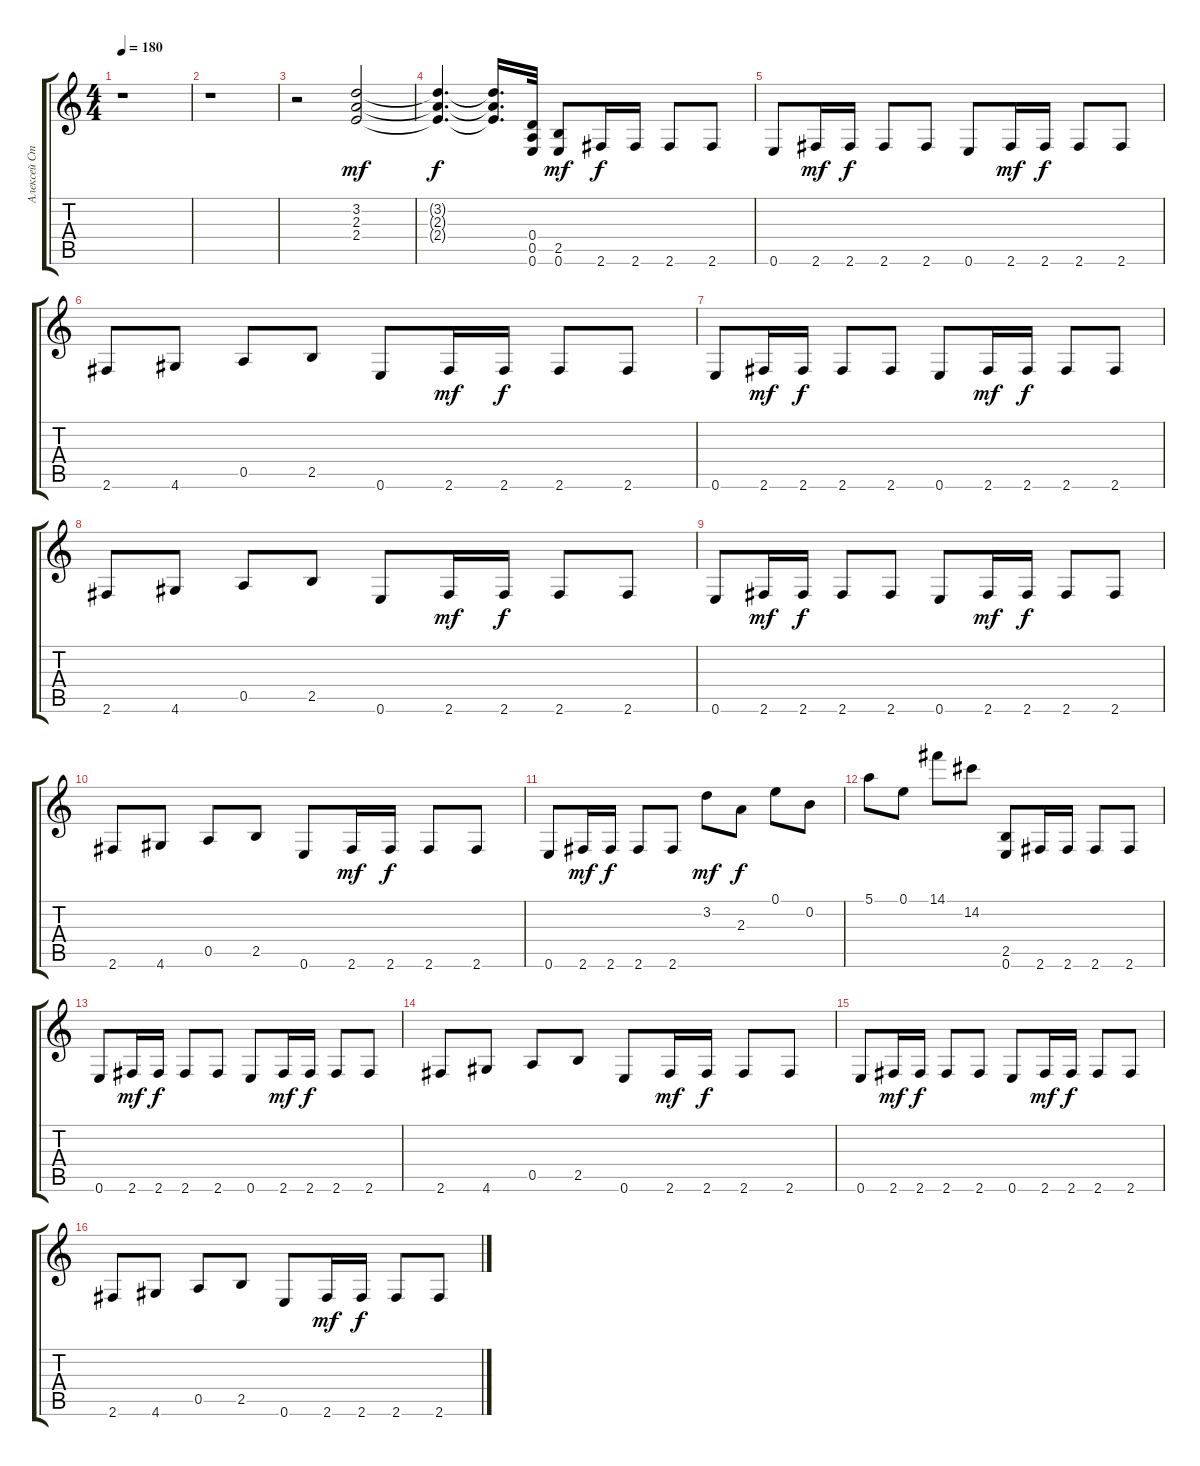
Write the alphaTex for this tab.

\track ("Алексей Страйк" "Алексей Ст") {instrument distortionguitar}
\staff {score tabs}
\tuning (E4 B3 G3 D3 A2 E2) {hide}
\ts (4 4)
\tempo 180
\clef g2
\ks c
r.1{dy f} |
r.1 |
r.2 (3.2 2.3 2.4).2{dy mf} |
(3.2{t} 2.3{t} 2.4{t}).4{d dy f} (3.2{t} 2.3{t} 2.4{t}).16{d} (0.4 0.5 0.6).32 (2.5 0.6).8{dy mf} 2.6.16{dy f} 2.6.16 2.6.8 2.6.8 |
0.6.8 2.6.16{dy mf} 2.6.16{dy f} 2.6.8 2.6.8 0.6.8 2.6.16{dy mf} 2.6.16{dy f} 2.6.8 2.6.8 |
2.6.8 4.6.8 0.5.8 2.5.8 0.6.8 2.6.16{dy mf} 2.6.16{dy f} 2.6.8 2.6.8 |
0.6.8 2.6.16{dy mf} 2.6.16{dy f} 2.6.8 2.6.8 0.6.8 2.6.16{dy mf} 2.6.16{dy f} 2.6.8 2.6.8 |
2.6.8 4.6.8 0.5.8 2.5.8 0.6.8 2.6.16{dy mf} 2.6.16{dy f} 2.6.8 2.6.8 |
0.6.8 2.6.16{dy mf} 2.6.16{dy f} 2.6.8 2.6.8 0.6.8 2.6.16{dy mf} 2.6.16{dy f} 2.6.8 2.6.8 |
2.6.8 4.6.8 0.5.8 2.5.8 0.6.8 2.6.16{dy mf} 2.6.16{dy f} 2.6.8 2.6.8 |
0.6.8 2.6.16{dy mf} 2.6.16{dy f} 2.6.8 2.6.8 3.2.8{dy mf} 2.3.8{dy f} 0.1.8 0.2.8 |
5.1.8 0.1.8 14.1.8 14.2.8 (2.5 0.6).8 2.6.16 2.6.16 2.6.8 2.6.8 |
0.6.8 2.6.16{dy mf} 2.6.16{dy f} 2.6.8 2.6.8 0.6.8 2.6.16{dy mf} 2.6.16{dy f} 2.6.8 2.6.8 |
2.6.8 4.6.8 0.5.8 2.5.8 0.6.8 2.6.16{dy mf} 2.6.16{dy f} 2.6.8 2.6.8 |
0.6.8 2.6.16{dy mf} 2.6.16{dy f} 2.6.8 2.6.8 0.6.8 2.6.16{dy mf} 2.6.16{dy f} 2.6.8 2.6.8 |
2.6.8 4.6.8 0.5.8 2.5.8 0.6.8 2.6.16{dy mf} 2.6.16{dy f} 2.6.8 2.6.8
